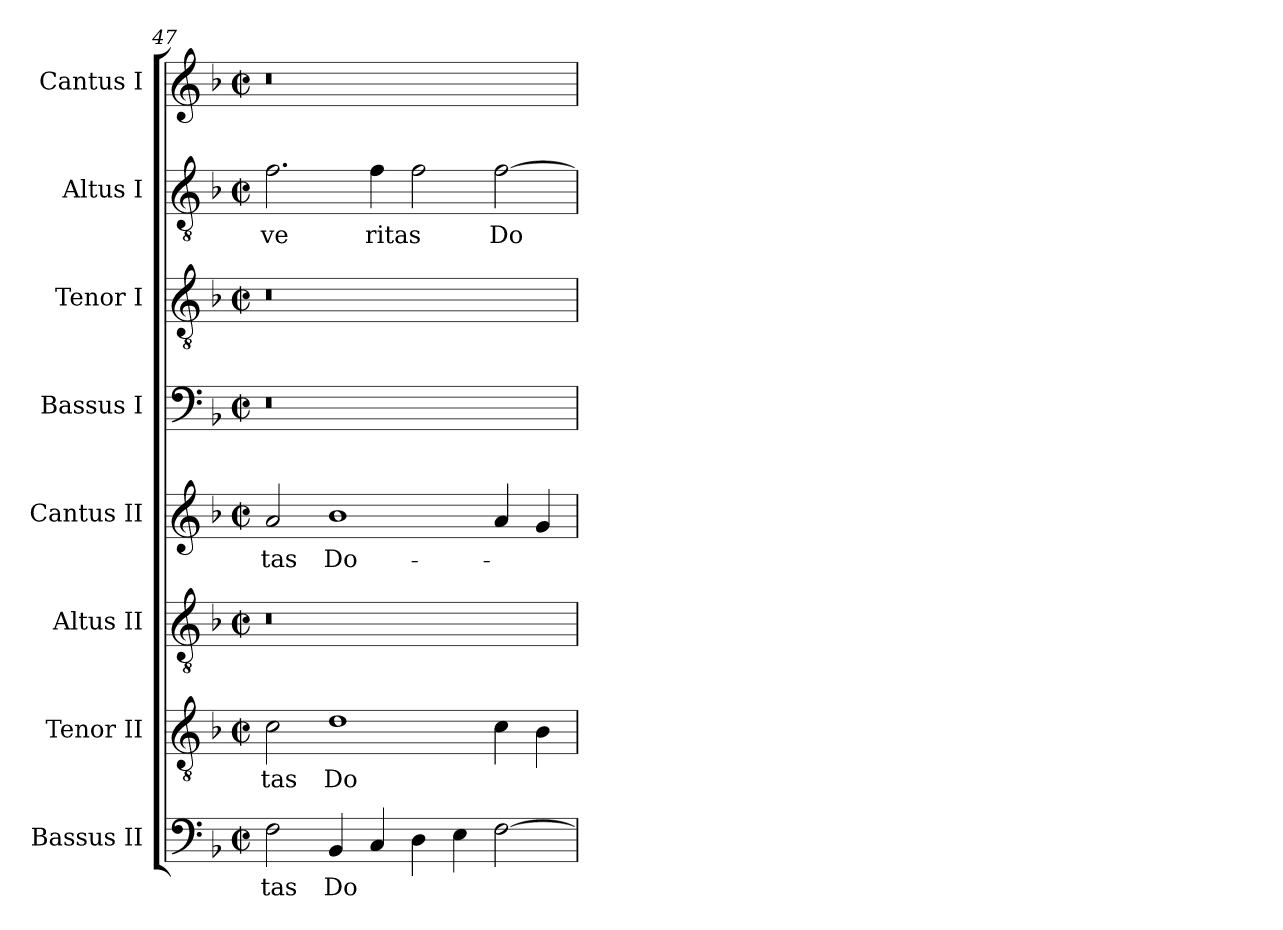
**kern	**text	**kern	**text	**kern	**kern	**text	**kern	**kern	**kern	**text	**kern
*part8	*part8	*part7	*part7	*part6	*part5	*part5	*part4	*part3	*part2	*part2	*part1
*staff8	*staff8	*staff7	*staff7	*staff6	*staff5	*staff5	*staff4	*staff3	*staff2	*staff2	*staff1
*I"Bassus II	*	*I"Tenor II	*	*I"Altus II	*I"Cantus II	*	*I"Bassus I	*I"Tenor I	*I"Altus I	*	*I"Cantus I
*clefF4	*	*clefGv2	*	*clefGv2	*clefG2	*	*clefF4	*clefGv2	*clefGv2	*	*clefG2
*k[b-]	*	*k[b-]	*	*k[b-]	*k[b-]	*	*k[b-]	*k[b-]	*k[b-]	*	*k[b-]
*F:	*	*F:	*	*F:	*F:	*	*F:	*F:	*F:	*	*F:
*M2/2	*	*M2/2	*	*M2/2	*M2/2	*	*M2/2	*M2/2	*M2/2	*	*M2/2
*met(c|)	*	*met(c|)	*	*met(c|)	*met(c|)	*	*met(c|)	*met(c|)	*met(c|)	*	*met(c|)
=47	=47	=47	=47	=47	=47	=47	=47	=47	=47	=47	=47
!	!LO:LY:b:cj	!	!LO:LY:b:cj	!	!	!LO:LY:b:cj	!	!	!	!LO:LY:b:cj	!
2F\	tas	2c\	tas	0r	2a/	-tas	0r	0r	2.f\	ve	0r
!	!LO:LY:b	!	!LO:LY:b:cj	!	!	!LO:LY:b:cj	!	!	!	!	!
4BB-/	Do	1d	Do	.	1b-	Do-	.	.	.	.	.
!	!	!	!	!	!	!	!	!	!	!LO:LY:b	!
4C/	.	.	.	.	.	.	.	.	4f\	ritas	.
4D\	.	.	.	.	.	.	.	.	2f\	.	.
4E\	.	.	.	.	.	.	.	.	.	.	.
!	!	!	!	!	!	!	!	!	!	!LO:LY:b	!
[>2F\	.	4c\	.	.	4a/	.	.	.	[>2f\	Do	.
.	.	4B-\	.	.	4g/	.	.	.	.	.	.
=	=	=	=	=	=	=	=	=	=	=	=
*-	*-	*-	*-	*-	*-	*-	*-	*-	*-	*-	*-
